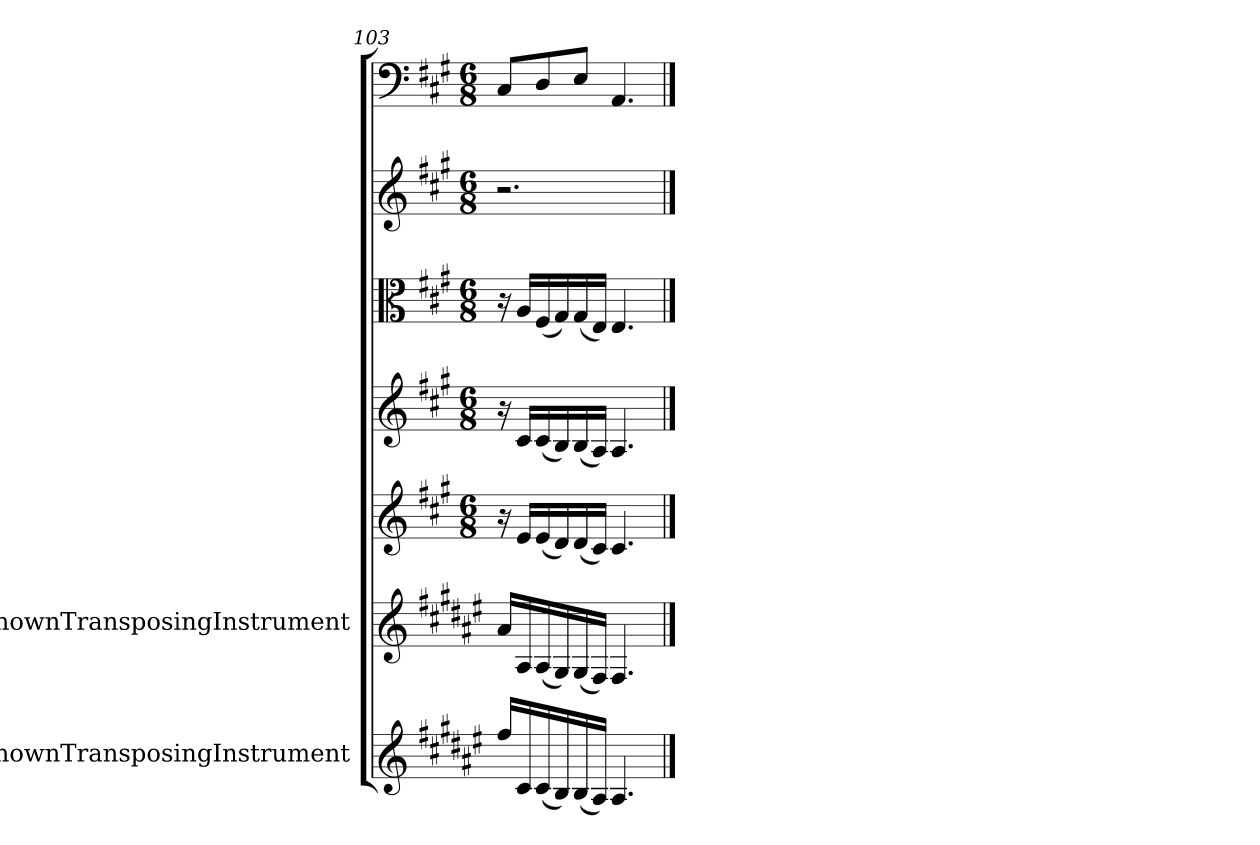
**kern	**kern	**kern	**kern	**kern	**kern	**kern
*part7	*part6	*part5	*part4	*part3	*part2	*part1
*staff7	*staff6	*staff5	*staff4	*staff3	*staff2	*staff1
*I"UnknownTransposingInstrument	*I"UnknownTransposingInstrument	*	*	*	*	*
*clefG2	*clefG2	*clefG2	*clefG2	*clefC3	*clefG2	*clefF4
*ITrd-2c-3	*ITrd-2c-3	*	*	*	*	*
*k[f#c#g#]	*k[f#c#g#]	*k[f#c#g#]	*k[f#c#g#]	*k[f#c#g#]	*k[f#c#g#]	*k[f#c#g#]
*	*	*M6/8	*M6/8	*M6/8	*M6/8	*M6/8
=103	=103	=103	=103	=103	=103	=103
16aa/LL	16cc#/LL	16r	16r	16r	2.r	8C#/L
16e/	16c#/	16e/LL	16c#/LL	16A/LL	.	.
(16e/	(16c#/	(16e/	(16c#/	(16F#/	.	8D/
16d/)	16B/)	16d/)	16B/)	16G#/)	.	.
(16d/	(16B/	(16d/	(16B/	(16G#/	.	8E/J
16c#/JJ)	16A/JJ)	16c#/JJ)	16A/JJ)	16E/JJ)	.	.
4.c#/	4.A/	4.c#/	4.A/	4.E/	.	4.AA/
==	==	==	==	==	==	==
*-	*-	*-	*-	*-	*-	*-
